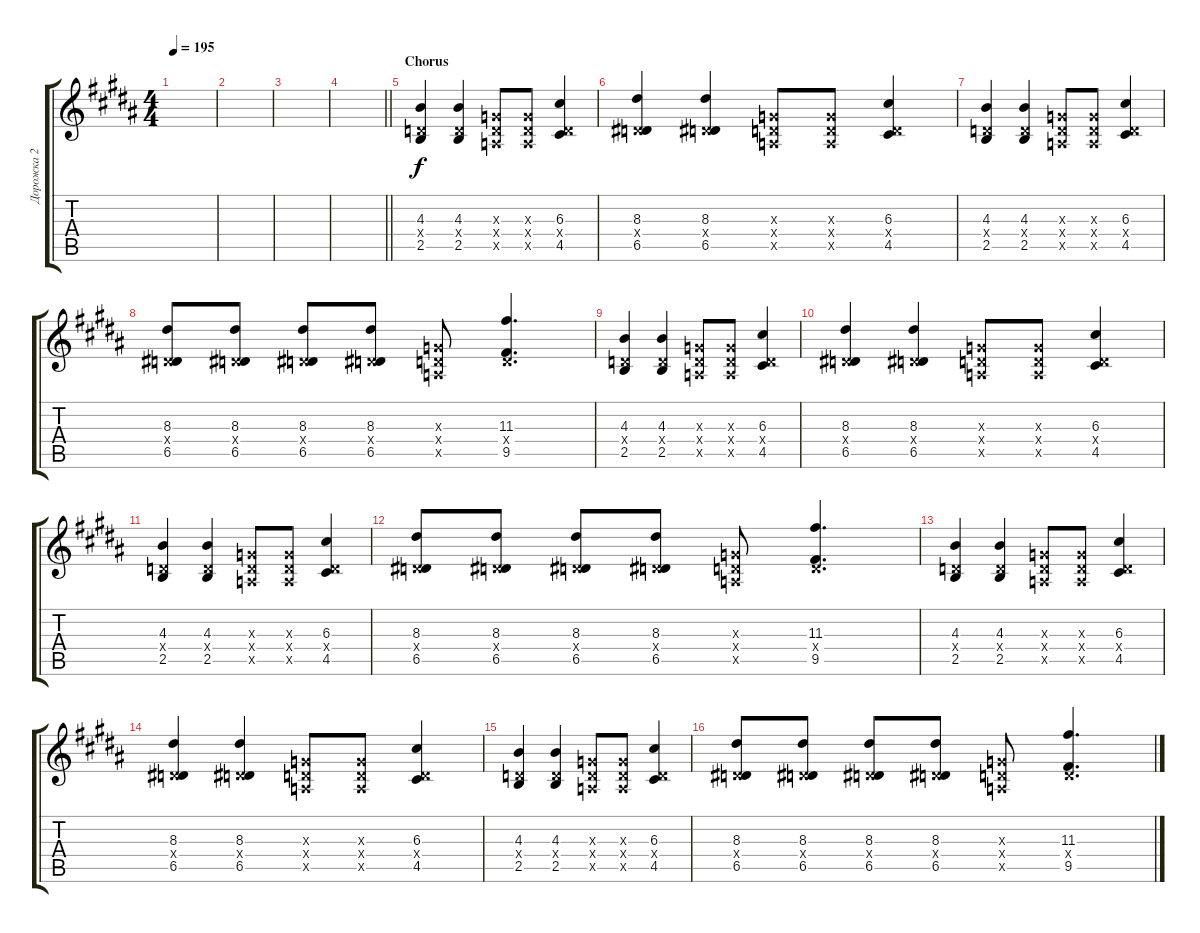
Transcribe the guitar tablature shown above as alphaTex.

\track ("Дорожка 2" "Дорожка 2") {instrument distortionguitar}
\staff {score tabs}
\tuning (E4 B3 G3 D3 A2 E2) {hide}
\ts (4 4)
\tempo 195
\clef g2
\ks b
|
|
|
\barLineRight lightlight
|
\section ("" "Chorus")
(4.3 0.4{x} 2.5).4 (4.3 0.4{x} 2.5).4 (0.3{x} 0.4{x} 0.5{x}).8 (0.3{x} 0.4{x} 0.5{x}).8 (6.3 0.4{x} 4.5).4 |
(8.3 0.4{x} 6.5).4 (8.3 0.4{x} 6.5).4 (0.3{x} 0.4{x} 0.5{x}).8 (0.3{x} 0.4{x} 0.5{x}).8 (6.3 0.4{x} 4.5).4 |
(4.3 0.4{x} 2.5).4 (4.3 0.4{x} 2.5).4 (0.3{x} 0.4{x} 0.5{x}).8 (0.3{x} 0.4{x} 0.5{x}).8 (6.3 0.4{x} 4.5).4 |
(8.3 0.4{x} 6.5).8 (8.3 0.4{x} 6.5).8 (8.3 0.4{x} 6.5).8 (8.3 0.4{x} 6.5).8 (0.3{x} 0.4{x} 0.5{x}).8 (11.3 0.4{x} 9.5).4{d} |
(4.3 0.4{x} 2.5).4 (4.3 0.4{x} 2.5).4 (0.3{x} 0.4{x} 0.5{x}).8 (0.3{x} 0.4{x} 0.5{x}).8 (6.3 0.4{x} 4.5).4 |
(8.3 0.4{x} 6.5).4 (8.3 0.4{x} 6.5).4 (0.3{x} 0.4{x} 0.5{x}).8 (0.3{x} 0.4{x} 0.5{x}).8 (6.3 0.4{x} 4.5).4 |
(4.3 0.4{x} 2.5).4 (4.3 0.4{x} 2.5).4 (0.3{x} 0.4{x} 0.5{x}).8 (0.3{x} 0.4{x} 0.5{x}).8 (6.3 0.4{x} 4.5).4 |
(8.3 0.4{x} 6.5).8 (8.3 0.4{x} 6.5).8 (8.3 0.4{x} 6.5).8 (8.3 0.4{x} 6.5).8 (0.3{x} 0.4{x} 0.5{x}).8 (11.3 0.4{x} 9.5).4{d} |
(4.3 0.4{x} 2.5).4 (4.3 0.4{x} 2.5).4 (0.3{x} 0.4{x} 0.5{x}).8 (0.3{x} 0.4{x} 0.5{x}).8 (6.3 0.4{x} 4.5).4 |
(8.3 0.4{x} 6.5).4 (8.3 0.4{x} 6.5).4 (0.3{x} 0.4{x} 0.5{x}).8 (0.3{x} 0.4{x} 0.5{x}).8 (6.3 0.4{x} 4.5).4 |
(4.3 0.4{x} 2.5).4 (4.3 0.4{x} 2.5).4 (0.3{x} 0.4{x} 0.5{x}).8 (0.3{x} 0.4{x} 0.5{x}).8 (6.3 0.4{x} 4.5).4 |
(8.3 0.4{x} 6.5).8 (8.3 0.4{x} 6.5).8 (8.3 0.4{x} 6.5).8 (8.3 0.4{x} 6.5).8 (0.3{x} 0.4{x} 0.5{x}).8 (11.3 0.4{x} 9.5).4{d}
